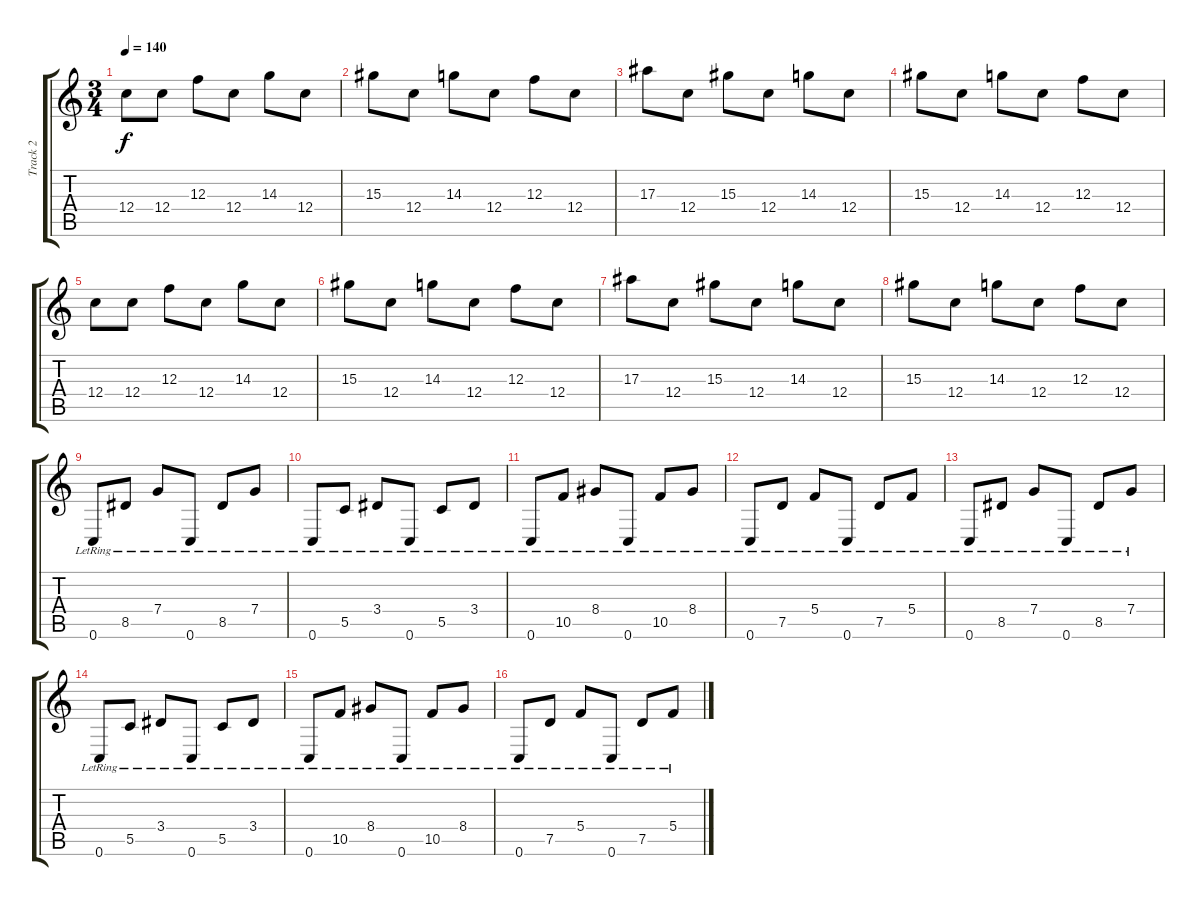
\track ("Track 2" "Track 2") {instrument distortionguitar}
\staff {score tabs}
\tuning (D4 A3 F3 C3 G2 C2) {hide}
\ts (3 4)
\tempo 140
\clef g2
\ks c
12.4.8{dy f volume 8 balance 16 instrument acousticguitarsteel} 12.4.8 12.3.8 12.4.8 14.3.8 12.4.8 |
15.3.8 12.4.8 14.3.8 12.4.8 12.3.8 12.4.8 |
17.3.8 12.4.8 15.3.8 12.4.8 14.3.8 12.4.8 |
15.3.8 12.4.8 14.3.8 12.4.8 12.3.8 12.4.8 |
12.4.8 12.4.8 12.3.8 12.4.8 14.3.8 12.4.8 |
15.3.8 12.4.8 14.3.8 12.4.8 12.3.8 12.4.8 |
17.3.8 12.4.8 15.3.8 12.4.8 14.3.8 12.4.8 |
15.3.8 12.4.8 14.3.8 12.4.8 12.3.8 12.4.8 |
0.6{lr}.8{volume 8 instrument acousticguitarsteel} 8.5{lr}.8 7.4{lr}.8 0.6{lr}.8 8.5{lr}.8 7.4{lr}.8 |
0.6{lr}.8 5.5{lr}.8 3.4{lr}.8 0.6{lr}.8 5.5{lr}.8 3.4{lr}.8 |
0.6{lr}.8 10.5{lr}.8 8.4{lr}.8 0.6{lr}.8 10.5{lr}.8 8.4{lr}.8 |
0.6{lr}.8 7.5{lr}.8 5.4{lr}.8 0.6{lr}.8 7.5{lr}.8 5.4{lr}.8 |
0.6{lr}.8{volume 8 instrument acousticguitarsteel} 8.5{lr}.8 7.4{lr}.8 0.6{lr}.8 8.5{lr}.8 7.4{lr}.8 |
0.6{lr}.8 5.5{lr}.8 3.4{lr}.8 0.6{lr}.8 5.5{lr}.8 3.4{lr}.8 |
0.6{lr}.8 10.5{lr}.8 8.4{lr}.8 0.6{lr}.8 10.5{lr}.8 8.4{lr}.8 |
0.6{lr}.8 7.5{lr}.8 5.4{lr}.8 0.6{lr}.8 7.5{lr}.8 5.4{lr}.8
